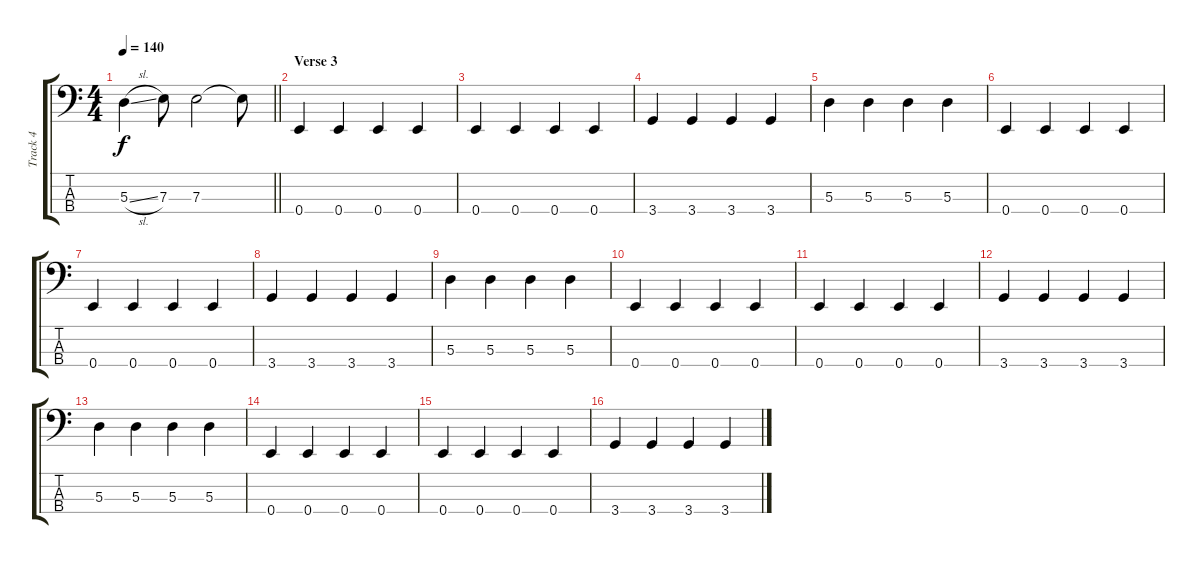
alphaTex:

\track ("Track 4" "Track 4") {instrument electricbassfinger}
\staff {score tabs}
\tuning (G2 D2 A1 E1) {hide}
\ts (4 4)
\tempo 140
\clef f4
\barLineRight lightlight
\ks c
5.3{sl}.4{dy f} 7.3.8 7.3.2 7.3{t}.8 |
\section ("" "Verse 3")
0.4.4 0.4.4 0.4.4 0.4.4 |
0.4.4 0.4.4 0.4.4 0.4.4 |
3.4.4 3.4.4 3.4.4 3.4.4 |
5.3.4 5.3.4 5.3.4 5.3.4 |
0.4.4 0.4.4 0.4.4 0.4.4 |
0.4.4 0.4.4 0.4.4 0.4.4 |
3.4.4 3.4.4 3.4.4 3.4.4 |
5.3.4 5.3.4 5.3.4 5.3.4 |
0.4.4 0.4.4 0.4.4 0.4.4 |
0.4.4 0.4.4 0.4.4 0.4.4 |
3.4.4 3.4.4 3.4.4 3.4.4 |
5.3.4 5.3.4 5.3.4 5.3.4 |
0.4.4 0.4.4 0.4.4 0.4.4 |
0.4.4 0.4.4 0.4.4 0.4.4 |
3.4.4 3.4.4 3.4.4 3.4.4
